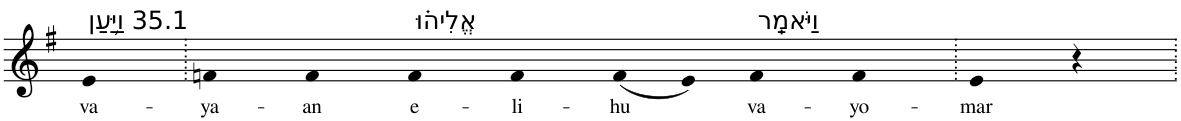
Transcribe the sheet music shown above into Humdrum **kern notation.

**kern	**text
*part1	*part1
*staff1	*staff1
*I"Piano	*
*I'Pno	*
*clefG2	*
*k[f#]	*
*G:	*
=1	=1
!LO:TX:a:t=35.1 וַיַּ֥עַן	!
!	!LO:LY:b
4e	va-
=2.	=2.
!	!LO:LY:b
4fn	-ya-
!	!LO:LY:b
4f	-an
!LO:TX:a:t=אֱלִיה֗וּ	!
!	!LO:LY:b
4f	e-
!	!LO:LY:b
4f	-li-
!	!LO:LY:b
(8f	-hu
8e)	.
!LO:TX:a:t=וַיֹּאמַֽר	!
!	!LO:LY:b
4f	va-
!	!LO:LY:b
4f	-yo-
=3.	=3.
!	!LO:LY:b
4e	-mar
4r	.
=.	=.
*-	*-
